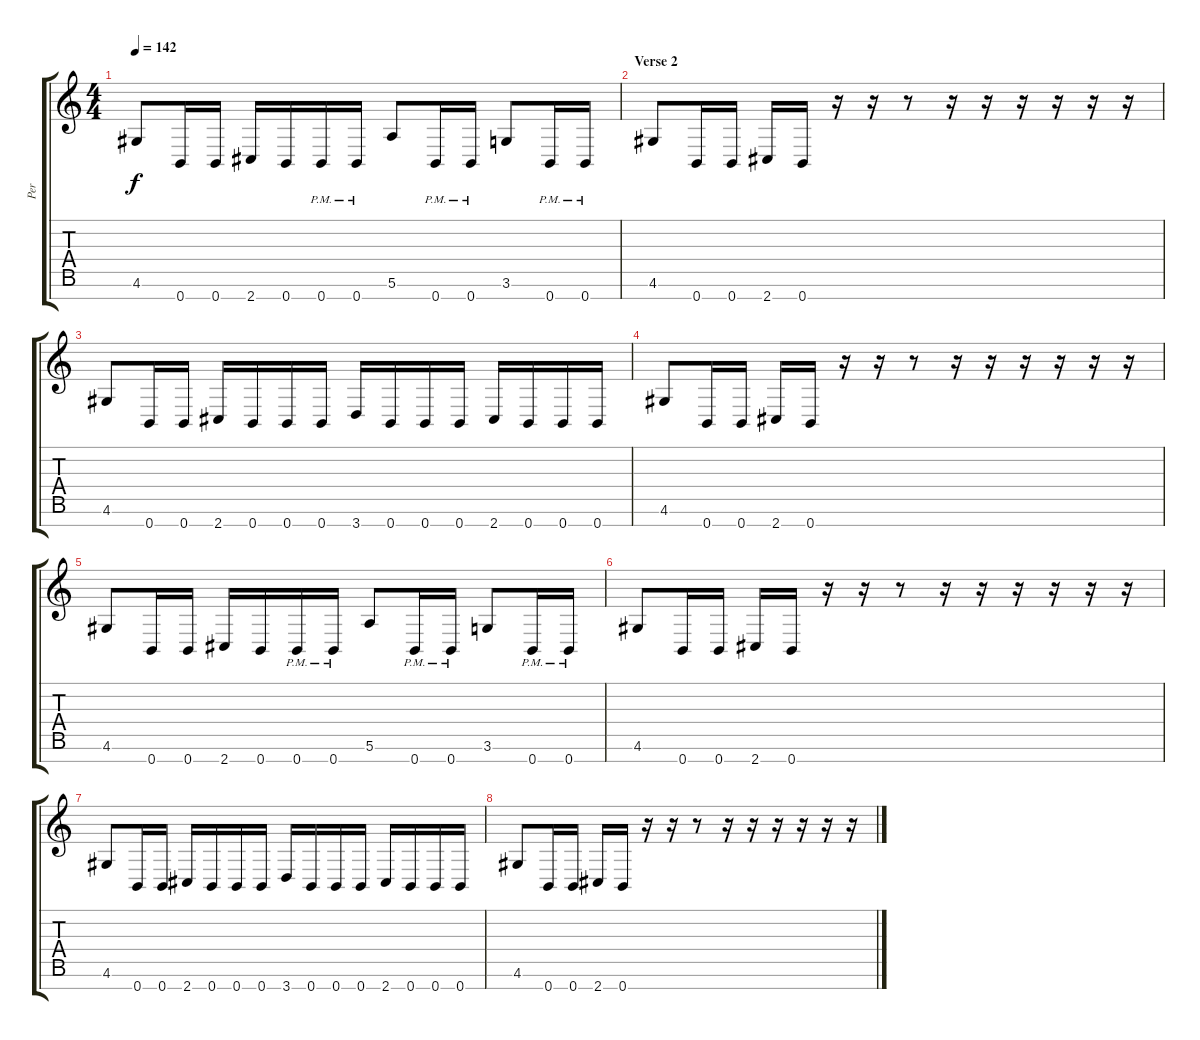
\track ("Per" "Per") {instrument distortionguitar}
\staff {score tabs}
\tuning (E4 B3 G3 D3 A2 E2 B1) {hide}
\ts (4 4)
\tempo 142
\clef g2
\ks c
4.6.8{dy f} 0.7.16 0.7.16 2.7.16 0.7.16 0.7{pm}.16 0.7{pm}.16 5.6.8 0.7{pm}.16 0.7{pm}.16 3.6.8 0.7{pm}.16 0.7{pm}.16 |
\section ("" "Verse 2")
4.6.8 0.7.16 0.7.16 2.7.16 0.7.16 r.16 r.16 r.8 r.16 r.16 r.16 r.16 r.16 r.16 |
4.6.8 0.7.16 0.7.16 2.7.16 0.7.16 0.7.16 0.7.16 3.7.16 0.7.16 0.7.16 0.7.16 2.7.16 0.7.16 0.7.16 0.7.16 |
4.6.8 0.7.16 0.7.16 2.7.16 0.7.16 r.16 r.16 r.8 r.16 r.16 r.16 r.16 r.16 r.16 |
4.6.8 0.7.16 0.7.16 2.7.16 0.7.16 0.7{pm}.16 0.7{pm}.16 5.6.8 0.7{pm}.16 0.7{pm}.16 3.6.8 0.7{pm}.16 0.7{pm}.16 |
4.6.8 0.7.16 0.7.16 2.7.16 0.7.16 r.16 r.16 r.8 r.16 r.16 r.16 r.16 r.16 r.16 |
4.6.8 0.7.16 0.7.16 2.7.16 0.7.16 0.7.16 0.7.16 3.7.16 0.7.16 0.7.16 0.7.16 2.7.16 0.7.16 0.7.16 0.7.16 |
4.6.8 0.7.16 0.7.16 2.7.16 0.7.16 r.16 r.16 r.8 r.16 r.16 r.16 r.16 r.16 r.16
